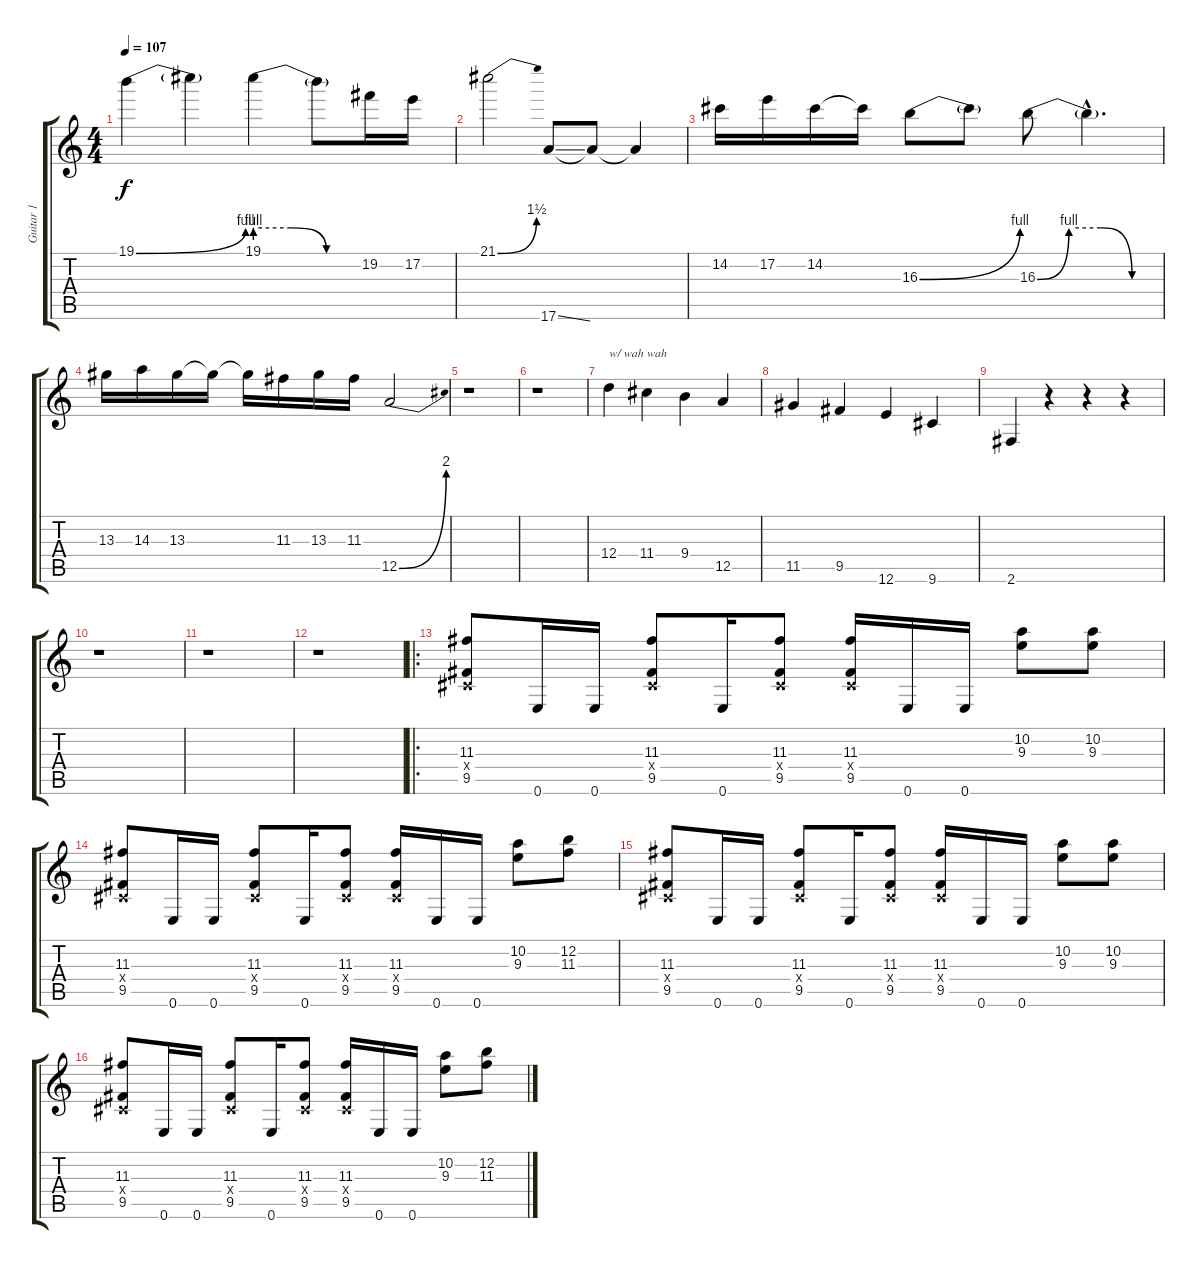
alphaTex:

\track ("Guitar 1" "Guitar 1") {instrument overdrivenguitar}
\staff {score tabs}
\tuning (E4 B3 G3 D3 A2 E2) {hide}
\ts (4 4)
\tempo 107
\clef g2
\ks c
19.1{be (bend 0 0 60 4)}.4{dy f} 19.1{t}.4 19.1{be (custom 0 4 20 4 40 0 60 0)}.4 19.1{t}.8 19.2.16 17.2.16 |
21.1{be (bend 0 0 60 6)}.2 17.6{ss}.8 17.6{t}.8 17.6{t}.4 |
14.2.16 17.2.16 14.2.16 14.2{t}.16 16.3{be (bend 0 0 60 4)}.8 16.3{t}.8 16.3{be (custom 0 0 15 4 30 4 45 0 60 0)}.8 16.3{hac t}.4{d} |
13.3.16 14.3.16 13.3.16 13.3{t}.16 13.3{t}.16 11.3.16 13.3.16 11.3.16 12.5{be (bend 0 0 60 8)}.2 |
r.1 |
r.1 |
12.4.4{txt "w/ wah wah"} 11.4.4 9.4.4 12.5.4 |
11.5.4 9.5.4 12.6.4 9.6.4 |
2.6.4 r.4 r.4 r.4 |
r.1 |
r.1 |
r.1 |
\ro
(11.3 -1.4{x} 9.5).8 0.6.16 0.6.16 (11.3 -1.4{x} 9.5).8 0.6.16 (11.3 -1.4{x} 9.5).8 (11.3 -1.4{x} 9.5).16 0.6.16 0.6.16 (10.2 9.3).8 (10.2 9.3).8 |
(11.3 -1.4{x} 9.5).8 0.6.16 0.6.16 (11.3 -1.4{x} 9.5).8 0.6.16 (11.3 -1.4{x} 9.5).8 (11.3 -1.4{x} 9.5).16 0.6.16 0.6.16 (10.2 9.3).8 (12.2 11.3).8 |
(11.3 -1.4{x} 9.5).8 0.6.16 0.6.16 (11.3 -1.4{x} 9.5).8 0.6.16 (11.3 -1.4{x} 9.5).8 (11.3 -1.4{x} 9.5).16 0.6.16 0.6.16 (10.2 9.3).8 (10.2 9.3).8 |
(11.3 -1.4{x} 9.5).8 0.6.16 0.6.16 (11.3 -1.4{x} 9.5).8 0.6.16 (11.3 -1.4{x} 9.5).8 (11.3 -1.4{x} 9.5).16 0.6.16 0.6.16 (10.2 9.3).8 (12.2 11.3).8
